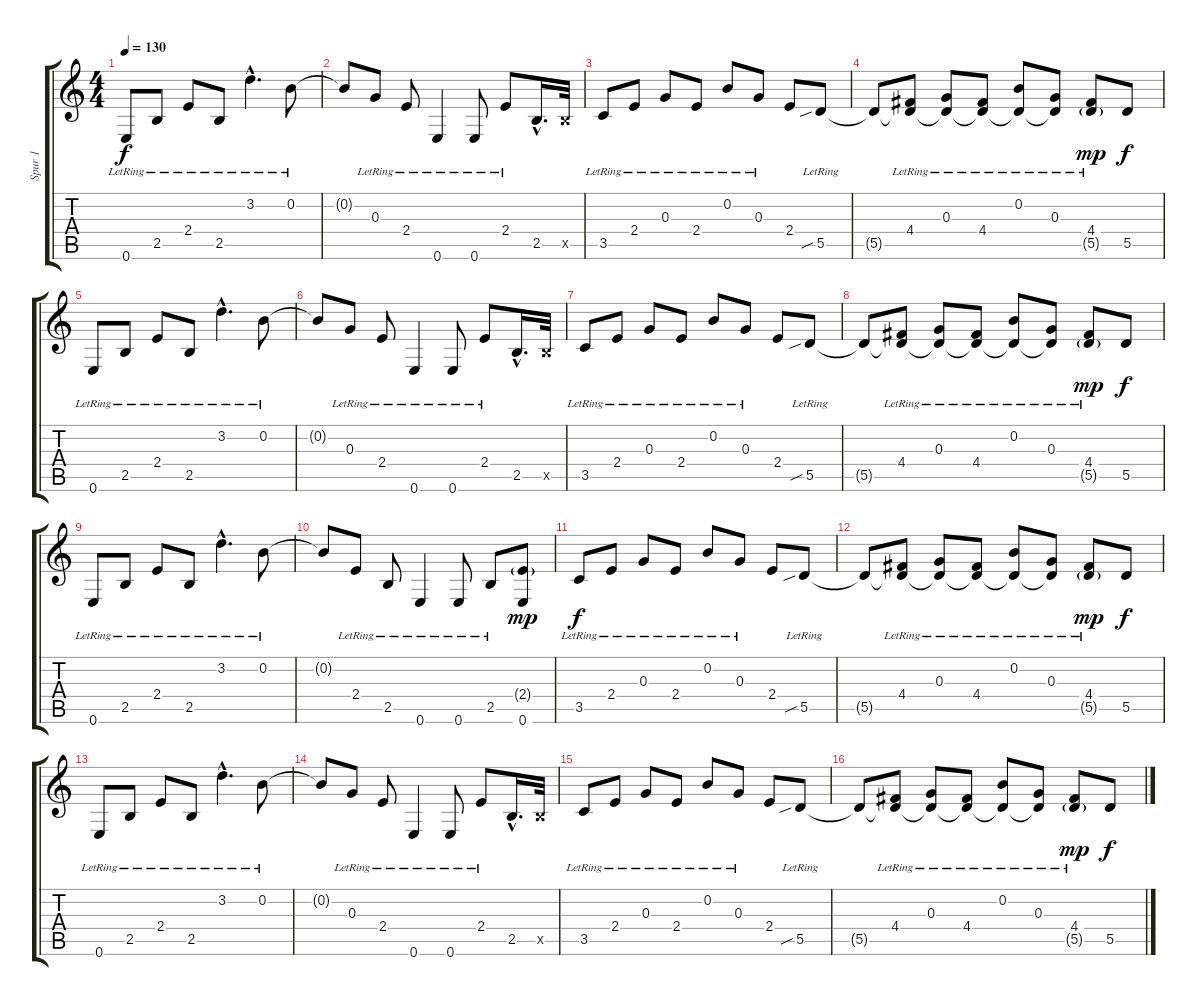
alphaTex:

\track ("Spur 1" "Spur 1") {instrument acousticguitarsteel}
\staff {score tabs}
\tuning (E4 B3 G3 D3 A2 E2) {hide}
\ts (4 4)
\tempo 130
\clef g2
\ks c
0.6{lr}.8{dy f instrument acousticguitarsteel} 2.5{lr}.8 2.4{lr}.8 2.5{lr}.8 3.2{hac lr}.4{d} 0.2{lr}.8 |
0.2{t}.8 0.3{lr}.8 2.4{lr}.8 0.6{lr}.4 0.6{lr}.8 2.4{lr}.8 2.5{hac}.16{d} 2.5{x}.32 |
3.5{lr}.8 2.4{lr}.8 0.3{lr}.8 2.4{lr}.8 0.2{lr}.8 0.3{lr}.8 2.4.8 5.5{sib lr}.8 |
5.5{t}.8 (4.4{lr} 5.5{t}).8 (0.3{lr} 5.5{t}).8 (4.4{lr} 5.5{t}).8 (0.2{lr} 5.5{t}).8 (0.3{lr} 5.5{t}).8 (4.4{lr} 5.5{g}).8{dy mp} 5.5.8{dy f} |
0.6{lr}.8 2.5{lr}.8 2.4{lr}.8 2.5{lr}.8 3.2{hac lr}.4{d} 0.2{lr}.8 |
0.2{t}.8 0.3{lr}.8 2.4{lr}.8 0.6{lr}.4 0.6{lr}.8 2.4{lr}.8 2.5{hac}.16{d} 2.5{x}.32 |
3.5{lr}.8 2.4{lr}.8 0.3{lr}.8 2.4{lr}.8 0.2{lr}.8 0.3{lr}.8 2.4.8 5.5{sib lr}.8 |
5.5{t}.8 (4.4{lr} 5.5{t}).8 (0.3{lr} 5.5{t}).8 (4.4{lr} 5.5{t}).8 (0.2{lr} 5.5{t}).8 (0.3{lr} 5.5{t}).8 (4.4{lr} 5.5{g}).8{dy mp} 5.5.8{dy f} |
0.6{lr}.8 2.5{lr}.8 2.4{lr}.8 2.5{lr}.8 3.2{hac lr}.4{d} 0.2{lr}.8 |
0.2{t}.8 2.4{lr}.8 2.5{lr}.8 0.6{lr}.4 0.6{lr}.8 2.5{lr}.8 (2.4{g} 0.6).8{dy mp} |
3.5{lr}.8{dy f} 2.4{lr}.8 0.3{lr}.8 2.4{lr}.8 0.2{lr}.8 0.3{lr}.8 2.4.8 5.5{sib lr}.8 |
5.5{t}.8 (4.4{lr} 5.5{t}).8 (0.3{lr} 5.5{t}).8 (4.4{lr} 5.5{t}).8 (0.2{lr} 5.5{t}).8 (0.3{lr} 5.5{t}).8 (4.4{lr} 5.5{g}).8{dy mp} 5.5.8{dy f} |
0.6{lr}.8 2.5{lr}.8 2.4{lr}.8 2.5{lr}.8 3.2{hac lr}.4{d} 0.2{lr}.8 |
0.2{t}.8 0.3{lr}.8 2.4{lr}.8 0.6{lr}.4 0.6{lr}.8 2.4{lr}.8 2.5{hac}.16{d} 2.5{x}.32 |
3.5{lr}.8 2.4{lr}.8 0.3{lr}.8 2.4{lr}.8 0.2{lr}.8 0.3{lr}.8 2.4.8 5.5{sib lr}.8 |
5.5{t}.8 (4.4{lr} 5.5{t}).8 (0.3{lr} 5.5{t}).8 (4.4{lr} 5.5{t}).8 (0.2{lr} 5.5{t}).8 (0.3{lr} 5.5{t}).8 (4.4{lr} 5.5{g}).8{dy mp} 5.5.8{dy f}
